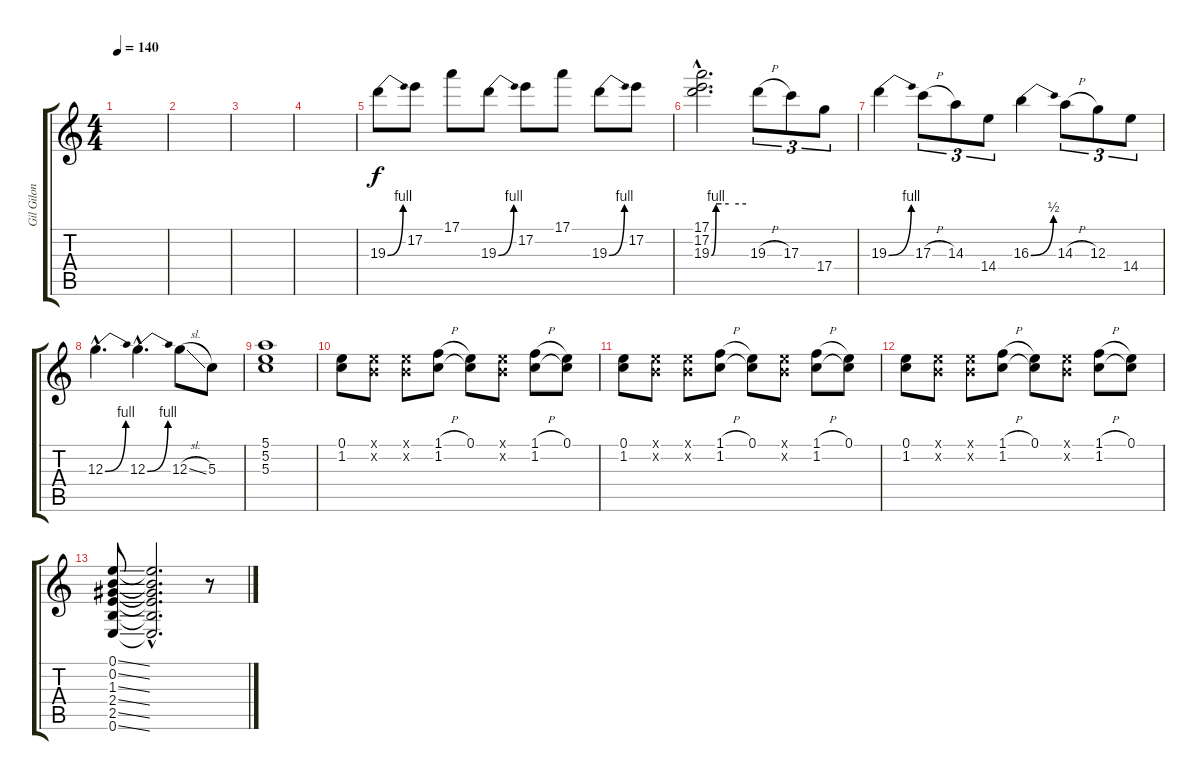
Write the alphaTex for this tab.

\track ("Gil Gilon" "Gil Gilon") {instrument overdrivenguitar}
\staff {score tabs}
\tuning (E4 B3 G3 D3 A2 E2) {hide}
\ts (4 4)
\tempo 140
\clef g2
\ks c
|
|
|
|
19.3{be (bend 0 0 60 4)}.8 17.2.8 17.1.8 19.3{be (bend 0 0 60 4)}.8 17.2.8 17.1.8 19.3{be (bend 0 0 60 4)}.8 17.2.8 |
(17.1{hac} 17.2{hac} 19.3{be (custom 0 0 8 4 11 4 30 4 60 4) hac}).2{d} 19.3{h}.8{tu (3 2)} 17.3.8{tu (3 2)} 17.4.8{tu (3 2)} |
19.3{be (bend 0 0 60 4)}.4 17.3{h}.8{tu (3 2)} 14.3.8{tu (3 2)} 14.4.8{tu (3 2)} 16.3{be (bend 0 0 60 2)}.4 14.3{h}.8{tu (3 2)} 12.3.8{tu (3 2)} 14.4.8{tu (3 2)} |
12.3{be (bend 0 0 60 4) hac}.4{d} 12.3{be (bend 0 0 60 4) hac}.4{d} 12.3{sl}.8 5.3.8 |
(5.1 5.2 5.3).1 |
(0.1 1.2).8 (0.1{x} 0.2{x}).8 (0.1{x} 0.2{x}).8 (1.1{h} 1.2).8 (0.1 1.2{t}).8 (0.1{x} 0.2{x}).8 (1.1{h} 1.2).8 (0.1 1.2{t}).8 |
(0.1 1.2).8 (0.1{x} 0.2{x}).8 (0.1{x} 0.2{x}).8 (1.1{h} 1.2).8 (0.1 1.2{t}).8 (0.1{x} 0.2{x}).8 (1.1{h} 1.2).8 (0.1 1.2{t}).8 |
(0.1 1.2).8 (0.1{x} 0.2{x}).8 (0.1{x} 0.2{x}).8 (1.1{h} 1.2).8 (0.1 1.2{t}).8 (0.1{x} 0.2{x}).8 (1.1{h} 1.2).8 (0.1 1.2{t}).8 |
(0.1{ss} 0.2{ss} 1.3{ss} 2.4{ss} 2.5{ss} 0.6{ss}).8{dy f} (0.1{hac t} 0.2{hac t} 1.3{hac t} 2.4{hac t} 2.5{hac t} 0.6{hac t}).2{d} r.8
